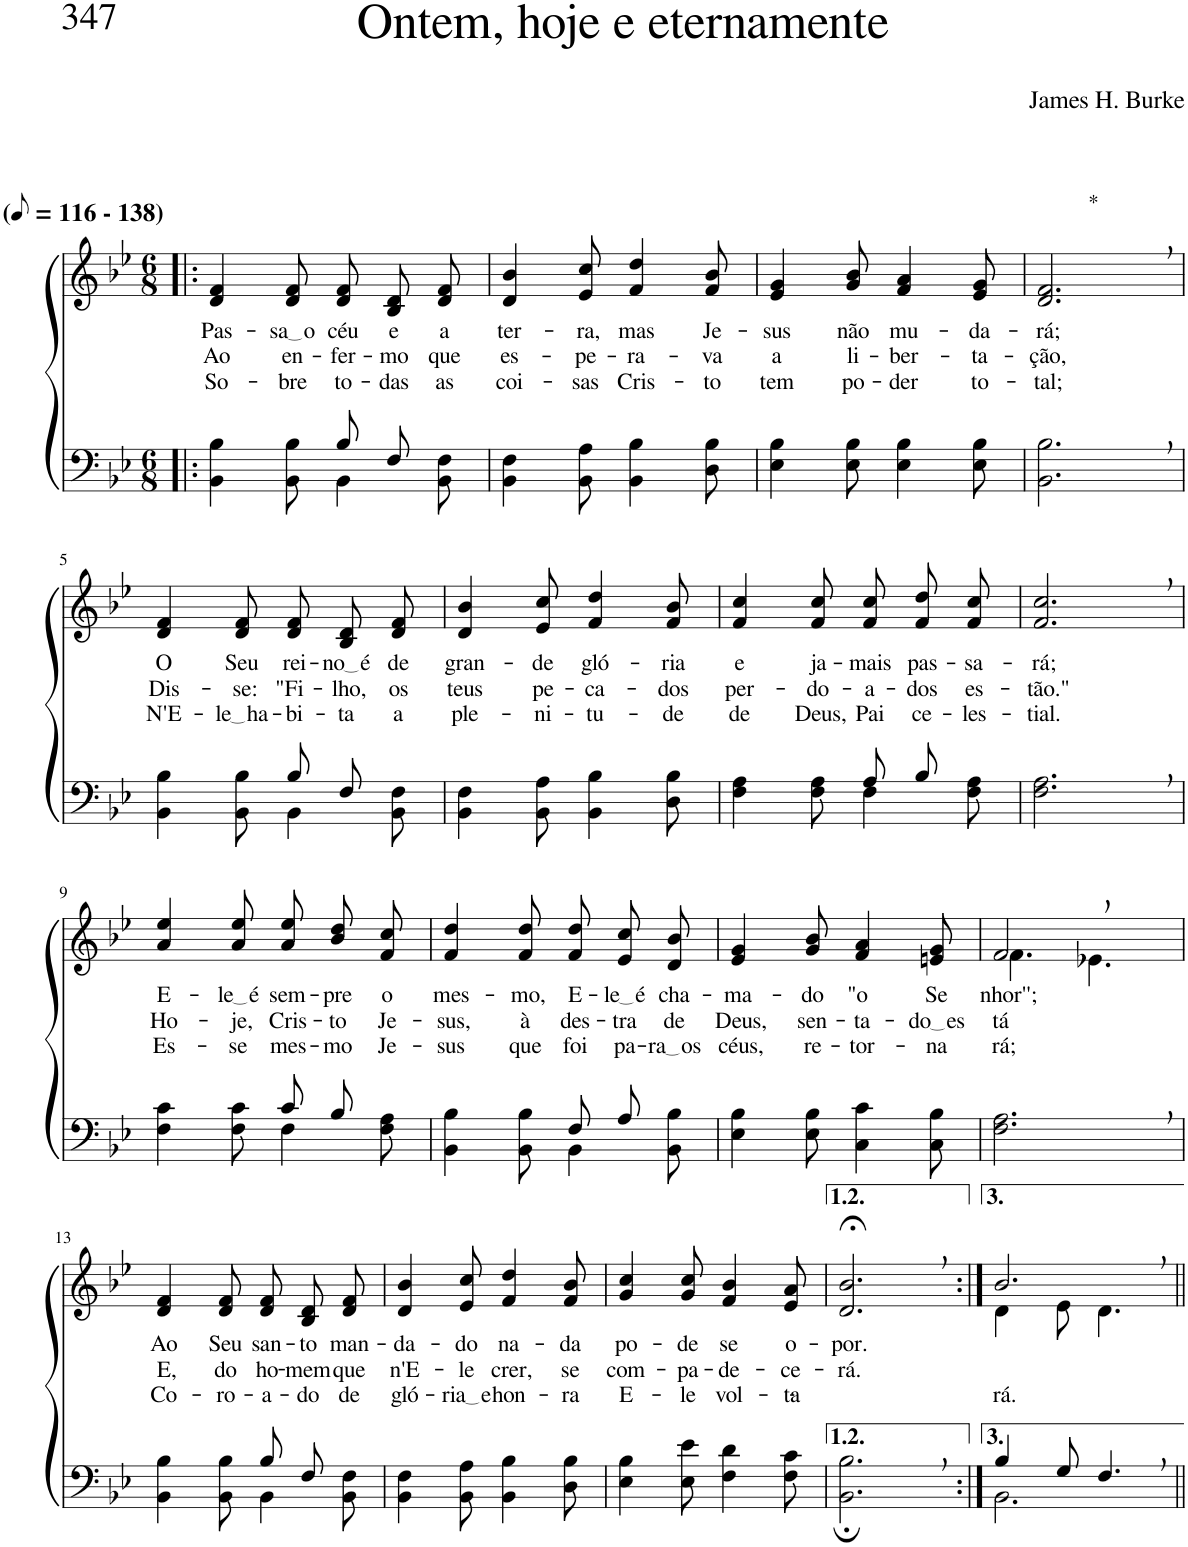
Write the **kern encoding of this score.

**kern	**kern	**text	**text	**text
*part2	*part1	*part1	*part1	*part1
*staff2	*staff1	*staff1	*staff1	*staff1
*I"Parte III e IV	*I"Parte I e II	*	*	*
*clefF4	*clefG2	*	*	*
*Trd1c2	*Trd1c2	*	*	*
*k[b-e-]	*k[b-e-]	*	*	*
*M6/8	*M6/8	*	*	*
*MM58	*MM58	*	*	*
=1!|:	=1!|:	=1!|:	=1!|:	=1!|:
*^	*	*	*	*
!	!	!LO:TX:a:B:t=(	!	!	!
!	!	!LO:TX:a:B:t=- 138)	!	!	!
!	!	!	!LO:LY:b	!LO:LY:b	!LO:LY:b
4.ryy	4BB-\ 4B-\	4d/ 4f/	Pas-	Ao	So-
!	!	!	!LO:LY:b	!LO:LY:b	!LO:LY:b
.	8BB-\ 8B-\	8d/ 8f/	sa o	en-	-bre
!	!	!	!LO:LY:b	!LO:LY:b	!LO:LY:b
8B-/L	4BB-\	8d/ 8f/L	céu	-fer-	to-
!	!	!	!LO:LY:b	!LO:LY:b	!LO:LY:b
8F/J	.	8B-/ 8d/	e	-mo	-das
!	!	!	!LO:LY:b	!LO:LY:b	!LO:LY:b
8ryy	8BB-\ 8F\	8d/ 8f/J	a	que	as
=2	=2	=2	=2	=2	=2
!	!	!	!LO:LY:b	!LO:LY:b	!LO:LY:b
*v	*v	*	*	*	*
4BB-\ 4F\	4d/ 4b-/	ter-	es-	coi-
!	!	!LO:LY:b	!LO:LY:b	!LO:LY:b
8BB-\ 8A\	8e-/ 8cc/	-ra,	-pe-	-sas
!	!	!LO:LY:b	!LO:LY:b	!LO:LY:b
4BB-\ 4B-\	4f/ 4dd/	mas	-ra-	Cris-
!	!	!LO:LY:b	!LO:LY:b	!LO:LY:b
8D\ 8B-\	8f/ 8b-/	Je-	-va	-to
=3	=3	=3	=3	=3
!	!	!LO:LY:b	!LO:LY:b	!LO:LY:b
4E-\ 4B-\	4e-/ 4g/	-sus	a	tem
!	!	!LO:LY:b	!LO:LY:b	!LO:LY:b
8E-\ 8B-\	8g/ 8b-/	não	li-	po-
!	!	!LO:LY:b	!LO:LY:b	!LO:LY:b
4E-\ 4B-\	4f/ 4a/	mu-	-ber-	-der
!	!	!LO:LY:b	!LO:LY:b	!LO:LY:b
8E-\ 8B-\	8e-/ 8g/	-da-	-ta-	to-
=4	=4	=4	=4	=4
!	!LO:TX:a:t=*	!	!	!
!	!	!LO:LY:b	!LO:LY:b	!LO:LY:b
2.BB-\, 2.B-\,	2.d/, 2.f/,	-rá;	-ção,	-tal;
!!LO:LB:g=z
=5	=5	=5	=5	=5
*^	*	*	*	*
!	!	!	!LO:LY:b	!LO:LY:b	!LO:LY:b
4.ryy	4BB-\ 4B-\	4d/ 4f/	O	Dis-	N'E-
!	!	!	!LO:LY:b	!LO:LY:b	!LO:LY:b
.	8BB-\ 8B-\	8d/ 8f/	Seu	-se:	le ha
!	!	!	!LO:LY:b	!LO:LY:b	!LO:LY:b
8B-/L	4BB-\	8d/ 8f/L	rei-	"Fi-	-bi-
!	!	!	!LO:LY:b	!LO:LY:b	!LO:LY:b
8F/J	.	8B-/ 8d/	no é	-lho,	-ta
!	!	!	!LO:LY:b	!LO:LY:b	!LO:LY:b
8ryy	8BB-\ 8F\	8d/ 8f/J	de	os	a
=6	=6	=6	=6	=6	=6
!	!	!	!LO:LY:b	!LO:LY:b	!LO:LY:b
*v	*v	*	*	*	*
4BB-\ 4F\	4d/ 4b-/	gran-	teus	ple-
!	!	!LO:LY:b	!LO:LY:b	!LO:LY:b
8BB-\ 8A\	8e-/ 8cc/	-de	pe-	-ni-
!	!	!LO:LY:b	!LO:LY:b	!LO:LY:b
4BB-\ 4B-\	4f/ 4dd/	gló-	-ca-	-tu-
!	!	!LO:LY:b	!LO:LY:b	!LO:LY:b
8D\ 8B-\	8f/ 8b-/	-ria	-dos	-de
=7	=7	=7	=7	=7
*^	*	*	*	*
!	!	!	!LO:LY:b	!LO:LY:b	!LO:LY:b
4.ryy	4F\ 4A\	4f/ 4cc/	e	per-	de
!	!	!	!LO:LY:b	!LO:LY:b	!LO:LY:b
.	8F\ 8A\	8f/ 8cc/	ja-	-do-	Deus,
!	!	!	!LO:LY:b	!LO:LY:b	!LO:LY:b
8A/L	4F\	8f/ 8cc/L	-mais	-a-	Pai
!	!	!	!LO:LY:b	!LO:LY:b	!LO:LY:b
8B-/J	.	8f/ 8dd/	pas-	-dos	ce-
!	!	!	!LO:LY:b	!LO:LY:b	!LO:LY:b
8ryy	8F\ 8A\	8f/ 8cc/J	-sa-	es-	-les-
=8	=8	=8	=8	=8	=8
!	!	!	!LO:LY:b	!LO:LY:b	!LO:LY:b
*v	*v	*	*	*	*
2.F\, 2.A\,	2.f/, 2.cc/,	-rá;	-tão."	-tial.
!!LO:LB:g=z
=9	=9	=9	=9	=9
*^	*	*	*	*
!	!	!	!LO:LY:b	!LO:LY:b	!LO:LY:b
4.ryy	4F\ 4c\	4a/ 4ee-/	E-	Ho-	Es-
!	!	!	!LO:LY:b	!LO:LY:b	!LO:LY:b
.	8F\ 8c\	8a/ 8ee-/	le é	-je,	-se
!	!	!	!LO:LY:b	!LO:LY:b	!LO:LY:b
8c/L	4F\	8a\ 8ee-\L	sem-	Cris-	mes-
!	!	!	!LO:LY:b	!LO:LY:b	!LO:LY:b
8B-/J	.	8b-\ 8dd\	-pre	-to	-mo
!	!	!	!LO:LY:b	!LO:LY:b	!LO:LY:b
8ryy	8F\ 8A\	8f\ 8cc\J	o	Je-	Je-
=10	=10	=10	=10	=10	=10
!	!	!	!LO:LY:b	!LO:LY:b	!LO:LY:b
4.ryy	4BB-\ 4B-\	4f/ 4dd/	mes-	-sus,	-sus
!	!	!	!LO:LY:b	!LO:LY:b	!LO:LY:b
.	8BB-\ 8B-\	8f/ 8dd/	-mo,	à	que
!	!	!	!LO:LY:b	!LO:LY:b	!LO:LY:b
8F/L	4BB-\	8f/ 8dd/L	E-	des-	foi
!	!	!	!LO:LY:b	!LO:LY:b	!LO:LY:b
8A/J	.	8e-/ 8cc/	le é	-tra	pa-
!	!	!	!LO:LY:b	!LO:LY:b	!LO:LY:b
8ryy	8BB-\ 8B-\	8d/ 8b-/J	cha-	de	ra os
=11	=11	=11	=11	=11	=11
!	!	!	!LO:LY:b	!LO:LY:b	!LO:LY:b
*v	*v	*	*	*	*
4E-\ 4B-\	4e-/ 4g/	-ma-	Deus,	céus,
!	!	!LO:LY:b	!LO:LY:b	!LO:LY:b
8E-\ 8B-\	8g/ 8b-/	-do	sen-	re-
!	!	!LO:LY:b	!LO:LY:b	!LO:LY:b
4C\ 4c\	4f/ 4a/	"o	-ta-	-tor-
!	!	!LO:LY:b	!LO:LY:b	!LO:LY:b
8C\ 8B-\	8en/ 8g/	Se-	do es	-na-
=12	=12	=12	=12	=12
*	*^	*	*	*
!	!	!	!LO:LY:b	!LO:LY:b	!LO:LY:b
2.F\, 2.A\,	2.f,/	4.f\	-nhor'';	tá	-rá;
.	.	4.e-X\	.	.	.
!!LO:LB:g=z
=13	=13	=13	=13	=13	=13
*^	*	*	*	*	*
!	!	!	!	!LO:LY:b	!LO:LY:b	!LO:LY:b
*	*	*v	*v	*	*	*
4.ryy	4BB-\ 4B-\	4d/ 4f/	-Ao	E,	Co-
!	!	!	!LO:LY:b	!LO:LY:b	!LO:LY:b
.	8BB-\ 8B-\	8d/ 8f/	Seu	do	-ro-
!	!	!	!LO:LY:b	!LO:LY:b	!LO:LY:b
8B-/L	4BB-\	8d/ 8f/L	san-	ho-	-a-
!	!	!	!LO:LY:b	!LO:LY:b	!LO:LY:b
8F/J	.	8B-/ 8d/	-to	-mem	-do
!	!	!	!LO:LY:b	!LO:LY:b	!LO:LY:b
8ryy	8BB-\ 8F\	8d/ 8f/J	man-	que	de
=14	=14	=14	=14	=14	=14
!	!	!	!LO:LY:b	!LO:LY:b	!LO:LY:b
*v	*v	*	*	*	*
4BB-\ 4F\	4d/ 4b-/	-da-	n'E-	gló-
!	!	!LO:LY:b	!LO:LY:b	!LO:LY:b
8BB-\ 8A\	8e-/ 8cc/	-do	-le	ria e
!	!	!LO:LY:b	!LO:LY:b	!LO:LY:b
4BB-\ 4B-\	4f/ 4dd/	na-	crer,	hon-
!	!	!LO:LY:b	!LO:LY:b	!LO:LY:b
8D\ 8B-\	8f/ 8b-/	-da	se	-ra
=15	=15	=15	=15	=15
!	!	!LO:LY:b	!LO:LY:b	!LO:LY:b
4E-\ 4B-\	4g/ 4cc/	po-	com-	E-
!	!	!LO:LY:b	!LO:LY:b	!LO:LY:b
8E-\ 8e-\	8g/ 8cc/	-de	-pa-	-le
!	!	!LO:LY:b	!LO:LY:b	!LO:LY:b
4F\ 4d\	4f/ 4b-/	se	-de-	vol-
!	!	!LO:LY:b	!LO:LY:b	!LO:LY:b
8F\ 8c\	8e-/ 8a/	o-	-ce-	-ta-
=16	=16	=16	=16	=16
!	!	!LO:LY:b	!LO:LY:b	!
2.BB-\;, 2.B-\;,	2.d/;<, 2.b-/;<,	-por.	-rá.	.
=17:|!	=17:|!	=17:|!	=17:|!	=17:|!
*^	*^	*	*	*
!	!	!	!	!	!	!LO:LY:b
4B-/	2.BB-\	2.b-,/	4d\	.	.	-rá.
8G/	.	.	8e-\	.	.	.
4.F,/	.	.	4.d\	.	.	.
*v	*v	*	*	*	*	*
*	*v	*v	*	*	*
=||	=||	=||	=||	=||
*-	*-	*-	*-	*-
